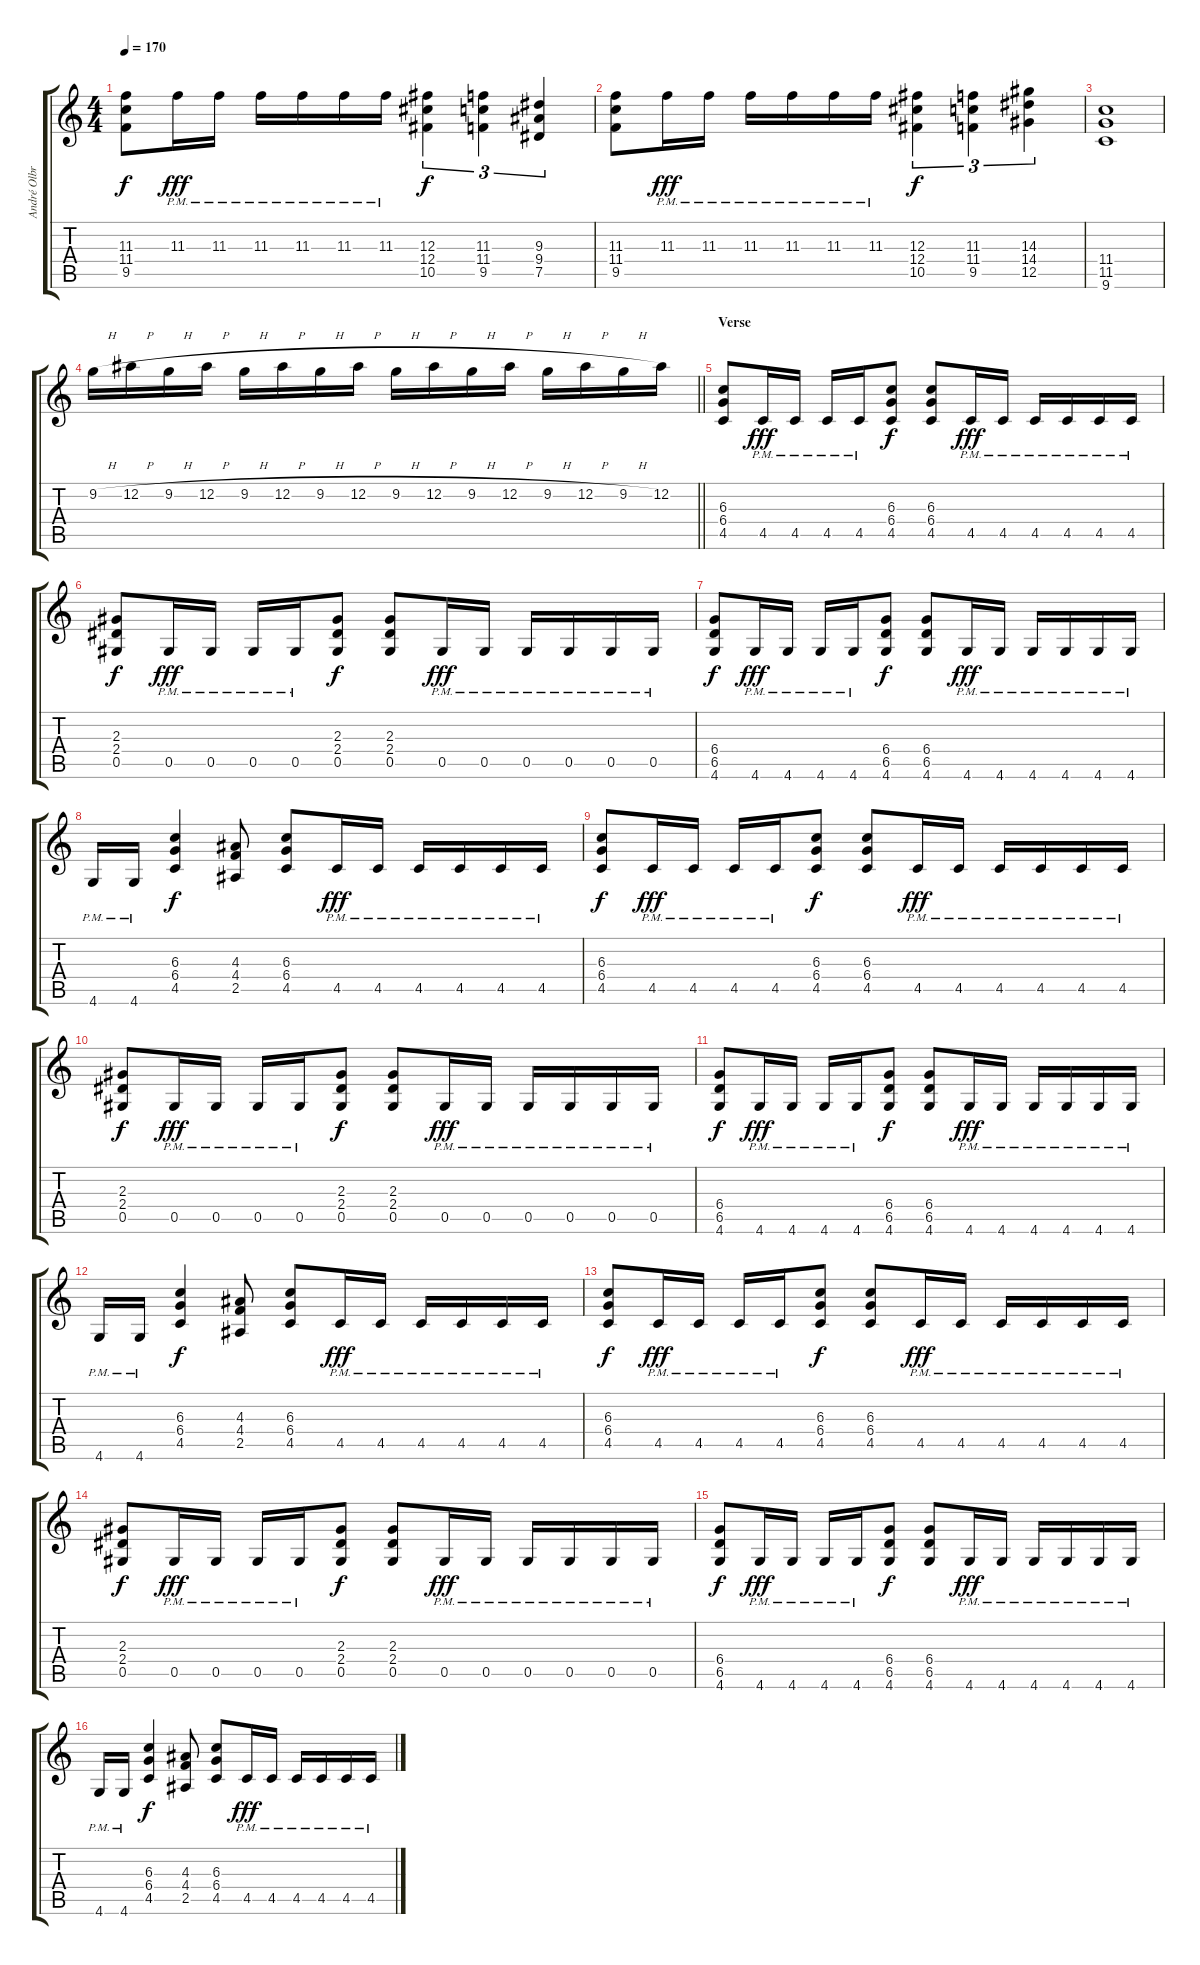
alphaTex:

\track ("André Olbrich" "André Olbr") {instrument overdrivenguitar}
\staff {score tabs}
\tuning (Eb4 Bb3 Gb3 Db3 Ab2 Eb2) {hide}
\ts (4 4)
\tempo 170
\clef g2
\ks c
(11.3 11.4 9.5).8{dy f} 11.3{pm}.16{dy fff} 11.3{pm}.16 11.3{pm}.16 11.3{pm}.16 11.3{pm}.16 11.3{pm}.16 (12.3 12.4 10.5).4{tu (3 2) dy f} (11.3 11.4 9.5).4{tu (3 2)} (9.3 9.4 7.5).4{tu (3 2)} |
(11.3 11.4 9.5).8 11.3{pm}.16{dy fff} 11.3{pm}.16 11.3{pm}.16 11.3{pm}.16 11.3{pm}.16 11.3{pm}.16 (12.3 12.4 10.5).4{tu (3 2) dy f} (11.3 11.4 9.5).4{tu (3 2)} (14.3 14.4 12.5).4{tu (3 2)} |
(11.4 11.5 9.6).1 |
\barLineRight lightlight
9.2{h}.16 12.2{h}.16 9.2{h}.16 12.2{h}.16 9.2{h}.16 12.2{h}.16 9.2{h}.16 12.2{h}.16 9.2{h}.16 12.2{h}.16 9.2{h}.16 12.2{h}.16 9.2{h}.16 12.2{h}.16 9.2{h}.16 12.2.16 |
\section ("" "Verse")
(6.3 6.4 4.5).8 4.5{pm}.16{dy fff} 4.5{pm}.16 4.5{pm}.16 4.5{pm}.16 (6.3 6.4 4.5).8{dy f} (6.3 6.4 4.5).8 4.5{pm}.16{dy fff} 4.5{pm}.16 4.5{pm}.16 4.5{pm}.16 4.5{pm}.16 4.5{pm}.16 |
(2.3 2.4 0.5).8{dy f} 0.5{pm}.16{dy fff} 0.5{pm}.16 0.5{pm}.16 0.5{pm}.16 (2.3 2.4 0.5).8{dy f} (2.3 2.4 0.5).8 0.5{pm}.16{dy fff} 0.5{pm}.16 0.5{pm}.16 0.5{pm}.16 0.5{pm}.16 0.5{pm}.16 |
(6.4 6.5 4.6).8{dy f} 4.6{pm}.16{dy fff} 4.6{pm}.16 4.6{pm}.16 4.6{pm}.16 (6.4 6.5 4.6).8{dy f} (6.4 6.5 4.6).8 4.6{pm}.16{dy fff} 4.6{pm}.16 4.6{pm}.16 4.6{pm}.16 4.6{pm}.16 4.6{pm}.16 |
4.6{pm}.16 4.6{pm}.16 (6.3 6.4 4.5).4{dy f} (4.3 4.4 2.5).8 (6.3 6.4 4.5).8 4.5{pm}.16{dy fff} 4.5{pm}.16 4.5{pm}.16 4.5{pm}.16 4.5{pm}.16 4.5{pm}.16 |
(6.3 6.4 4.5).8{dy f} 4.5{pm}.16{dy fff} 4.5{pm}.16 4.5{pm}.16 4.5{pm}.16 (6.3 6.4 4.5).8{dy f} (6.3 6.4 4.5).8 4.5{pm}.16{dy fff} 4.5{pm}.16 4.5{pm}.16 4.5{pm}.16 4.5{pm}.16 4.5{pm}.16 |
(2.3 2.4 0.5).8{dy f} 0.5{pm}.16{dy fff} 0.5{pm}.16 0.5{pm}.16 0.5{pm}.16 (2.3 2.4 0.5).8{dy f} (2.3 2.4 0.5).8 0.5{pm}.16{dy fff} 0.5{pm}.16 0.5{pm}.16 0.5{pm}.16 0.5{pm}.16 0.5{pm}.16 |
(6.4 6.5 4.6).8{dy f} 4.6{pm}.16{dy fff} 4.6{pm}.16 4.6{pm}.16 4.6{pm}.16 (6.4 6.5 4.6).8{dy f} (6.4 6.5 4.6).8 4.6{pm}.16{dy fff} 4.6{pm}.16 4.6{pm}.16 4.6{pm}.16 4.6{pm}.16 4.6{pm}.16 |
4.6{pm}.16 4.6{pm}.16 (6.3 6.4 4.5).4{dy f} (4.3 4.4 2.5).8 (6.3 6.4 4.5).8 4.5{pm}.16{dy fff} 4.5{pm}.16 4.5{pm}.16 4.5{pm}.16 4.5{pm}.16 4.5{pm}.16 |
(6.3 6.4 4.5).8{dy f} 4.5{pm}.16{dy fff} 4.5{pm}.16 4.5{pm}.16 4.5{pm}.16 (6.3 6.4 4.5).8{dy f} (6.3 6.4 4.5).8 4.5{pm}.16{dy fff} 4.5{pm}.16 4.5{pm}.16 4.5{pm}.16 4.5{pm}.16 4.5{pm}.16 |
(2.3 2.4 0.5).8{dy f} 0.5{pm}.16{dy fff} 0.5{pm}.16 0.5{pm}.16 0.5{pm}.16 (2.3 2.4 0.5).8{dy f} (2.3 2.4 0.5).8 0.5{pm}.16{dy fff} 0.5{pm}.16 0.5{pm}.16 0.5{pm}.16 0.5{pm}.16 0.5{pm}.16 |
(6.4 6.5 4.6).8{dy f} 4.6{pm}.16{dy fff} 4.6{pm}.16 4.6{pm}.16 4.6{pm}.16 (6.4 6.5 4.6).8{dy f} (6.4 6.5 4.6).8 4.6{pm}.16{dy fff} 4.6{pm}.16 4.6{pm}.16 4.6{pm}.16 4.6{pm}.16 4.6{pm}.16 |
4.6{pm}.16 4.6{pm}.16 (6.3 6.4 4.5).4{dy f} (4.3 4.4 2.5).8 (6.3 6.4 4.5).8 4.5{pm}.16{dy fff} 4.5{pm}.16 4.5{pm}.16 4.5{pm}.16 4.5{pm}.16 4.5{pm}.16
